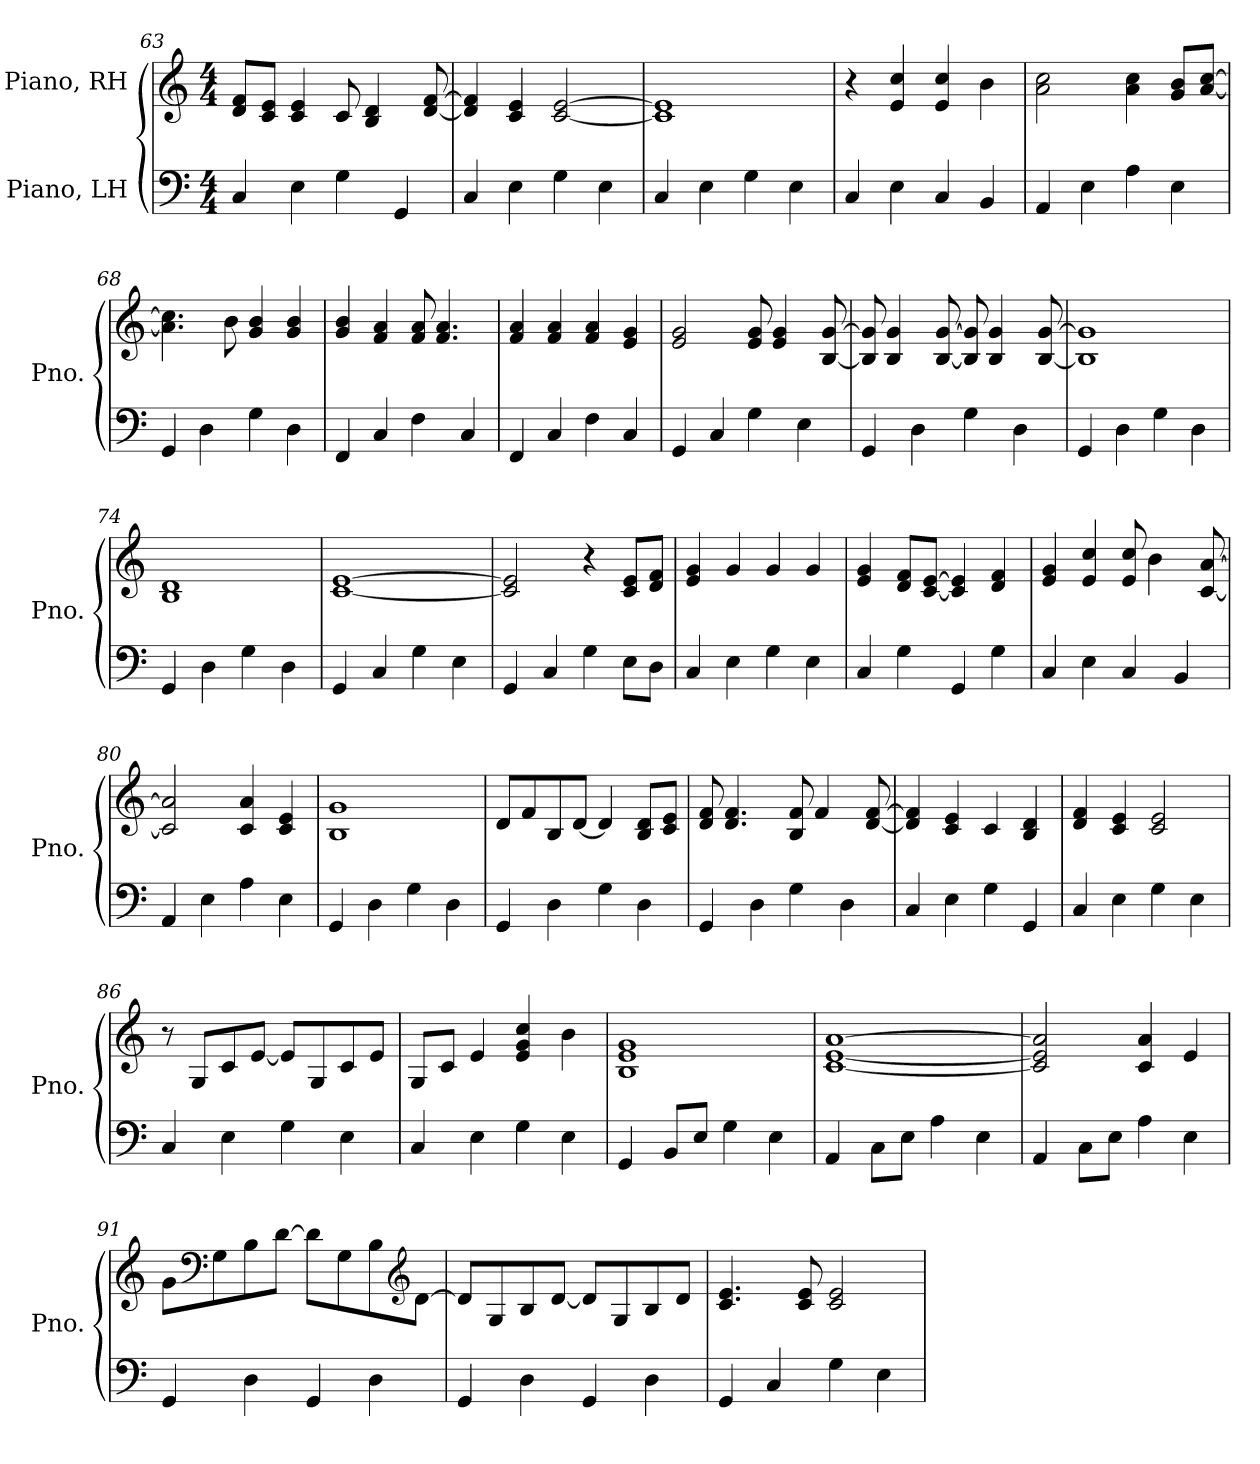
**kern	**kern
*part2	*part1
*staff2	*staff1
*I"Piano, LH	*I"Piano, RH
*I'Pno.	*I'Pno.
*clefF4	*clefG2
*k[]	*k[]
*M4/4	*M4/4
=63	=63
4C/	8d/ 8f/L
.	8c/ 8e/J
4E\	4c/ 4e/
4G\	8c/
.	4B/ 4d/
4GG/	.
.	[8d/ [8f/
=64	=64
4C/	4d/] 4f/]
4E\	4c/ 4e/
4G\	[2c/ [2e/
4E\	.
=65	=65
4C/	1c] 1e]
4E\	.
4G\	.
4E\	.
=66	=66
4C/	4r
4E\	4e/ 4cc/
4C/	4e/ 4cc/
4BB/	4b\
=67	=67
4AA/	2a\ 2cc\
4E\	.
4A\	4a\ 4cc\
4E\	8g/ 8b/L
.	[8a/ [8cc/J
=68	=68
4GG/	4.a\] 4.cc\]
4D\	.
.	8b\
4G\	4g/ 4b/
4D\	4g/ 4b/
!!LO:LB:g=z
=69	=69
4FF/	4g/ 4b/
4C/	4f/ 4a/
4F\	8f/ 8a/
.	4.f/ 4.a/
4C/	.
=70	=70
4FF/	4f/ 4a/
4C/	4f/ 4a/
4F\	4f/ 4a/
4C/	4e/ 4g/
=71	=71
4GG/	2e/ 2g/
4C/	.
4G\	8e/ 8g/
.	4e/ 4g/
4E\	.
.	[8B/ [8g/
=72	=72
4GG/	8B/] 8g/]
.	4B/ 4g/
4D\	.
.	[8B/ [8g/
4G\	8B/] 8g/]
.	4B/ 4g/
4D\	.
.	[8B/ [8g/
=73	=73
4GG/	1B] 1g]
4D\	.
4G\	.
4D\	.
=74	=74
4GG/	1B 1d
4D\	.
4G\	.
4D\	.
=75	=75
4GG/	[1c [1e
4C/	.
4G\	.
4E\	.
!!LO:PB:g=z
=76	=76
4GG/	2c/] 2e/]
4C/	.
4G\	4r
8E\L	8c/ 8e/L
8D\J	8d/ 8f/J
=77	=77
4C/	4e/ 4g/
4E\	4g/
4G\	4g/
4E\	4g/
=78	=78
4C/	4e/ 4g/
4G\	8d/ 8f/L
.	[8c/ [8e/J
4GG/	4c/] 4e/]
4G\	4d/ 4f/
=79	=79
4C/	4e/ 4g/
4E\	4e/ 4cc/
4C/	8e/ 8cc/
.	4b\
4BB/	.
.	[8c/ [8a/
=80	=80
4AA/	2c/] 2a/]
4E\	.
4A\	4c/ 4a/
4E\	4c/ 4e/
=81	=81
4GG/	1B 1g
4D\	.
4G\	.
4D\	.
=82	=82
4GG/	8d/L
.	8f/
4D\	8B/
.	[8d/J
4G\	4d/]
4D\	8B/ 8d/L
.	8c/ 8e/J
!!LO:LB:g=z
=83	=83
4GG/	8d/ 8f/
.	4.d/ 4.f/
4D\	.
4G\	8B/ 8f/
.	4f/
4D\	.
.	[8d/ [8f/
=84	=84
4C/	4d/] 4f/]
4E\	4c/ 4e/
4G\	4c/
4GG/	4B/ 4d/
=85	=85
4C/	4d/ 4f/
4E\	4c/ 4e/
4G\	2c/ 2e/
4E\	.
=86	=86
4C/	8r
.	8G/L
4E\	8c/
.	[8e/J
4G\	8e/L]
.	8G/
4E\	8c/
.	8e/J
=87	=87
4C/	8G/L
.	8c/J
4E\	4e/
4G\	4e/ 4g/ 4cc/
4E\	4b\
=88	=88
4GG/	1B 1e 1g
8BB/L	.
8E/J	.
4G\	.
4E\	.
!!LO:LB:g=z
=89	=89
4AA/	[1c [1e [1a
8C\L	.
8E\J	.
4A\	.
4E\	.
=90	=90
4AA/	2c/] 2e/] 2a/]
8C\L	.
8E\J	.
4A\	4c/ 4a/
4E\	4e/
=91	=91
4GG/	8g\L
*	*clefF4
.	8G\
4D\	8B\
.	[8d\J
4GG/	8d\L]
.	8G\
4D\	8B\
*	*clefG2
.	[8d\J
=92	=92
4GG/	8d/L]
.	8G/
4D\	8B/
.	[8d/J
4GG/	8d/L]
.	8G/
4D\	8B/
.	8d/J
=93	=93
4GG/	4.c/ 4.e/
4C/	.
.	8c/ 8e/
4G\	2c/ 2e/
4E\	.
=	=
*-	*-
